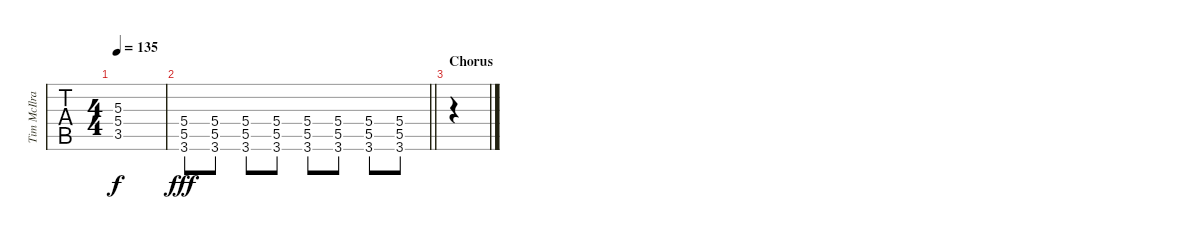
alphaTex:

\track ("Tim McIlrath - Guitar Two" "Tim McIlra") {instrument distortionguitar}
\staff {tabs}
\tuning (Eb4 Bb3 Gb3 Db3 Ab2 Eb2) {hide}
\ts (4 4)
\tempo 135
\clef g2
\ks c
(5.3 5.4 3.5).1{dy f} |
\barLineRight lightlight
(5.4 5.5 3.6).8{dy fff} (5.4 5.5 3.6).8 (5.4 5.5 3.6).8 (5.4 5.5 3.6).8 (5.4 5.5 3.6).8 (5.4 5.5 3.6).8 (5.4 5.5 3.6).8 (5.4 5.5 3.6).8 |
\section ("" "Chorus")
